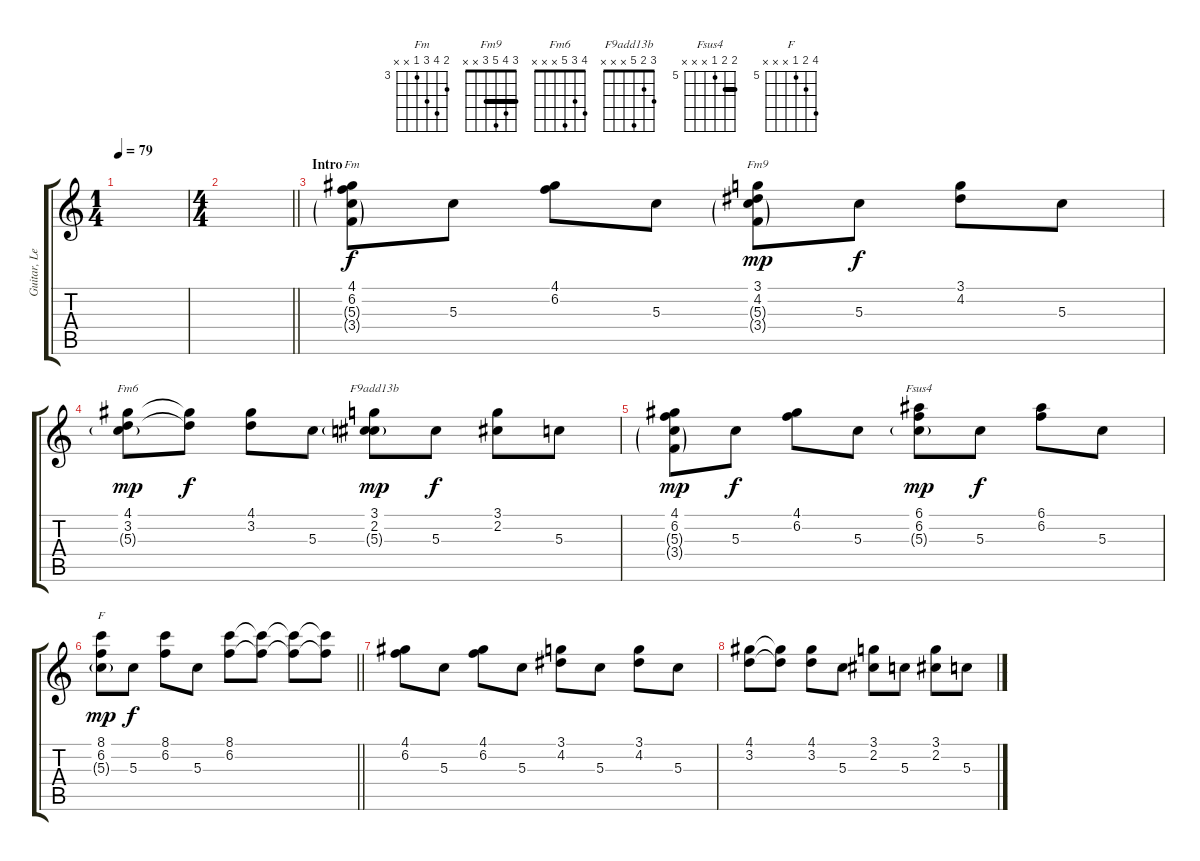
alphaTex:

\track ("Guitar, Lead" "Guitar, Le") {instrument electricguitarjazz}
\staff {score tabs}
\tuning (E4 B3 G3 D3 A2 E2) {hide}
\chord ("Fm" 4 6 5 3 x x) {firstfret 3}
\chord ("Fm9" 3 4 5 3 x x) {barre 3}
\chord ("Fm6" 4 3 5 x x x)
\chord ("F9add13b" 3 2 5 x x x)
\chord ("Fsus4" 6 6 5 x x x) {firstfret 5 barre 6}
\chord ("F" 8 6 5 x x x) {firstfret 5}
\ts (1 4)
\tempo 79
\clef g2
\ks c
|
\ts (4 4)
\barLineRight lightlight
|
\section ("" "Intro")
(4.1 6.2 5.3{g} 3.4{g}).8{ch "Fm"} 5.3.8{dy f} (4.1 6.2).8 5.3.8 (3.1 4.2 5.3{g} 3.4{g}).8{ch "Fm9" dy mp} 5.3.8{dy f} (3.1 4.2).8 5.3.8 |
(4.1 3.2 5.3{g}).8{ch "Fm6" dy mp} (4.1{t} 3.2{t}).8{dy f} (4.1 3.2).8 5.3.8 (3.1 2.2 5.3{g}).8{ch "F9add13b" dy mp} 5.3.8{dy f} (3.1 2.2).8 5.3.8 |
(4.1 6.2 5.3{g} 3.4{g}).8{dy mp} 5.3.8{dy f} (4.1 6.2).8 5.3.8 (6.1 6.2 5.3{g}).8{ch "Fsus4" dy mp} 5.3.8{dy f} (6.1 6.2).8 5.3.8 |
\barLineRight lightlight
(8.1 6.2 5.3{g}).8{ch "F" dy mp} 5.3.8{dy f} (8.1 6.2).8 5.3.8 (8.1 6.2).8 (8.1{t} 6.2{t}).8 (8.1{t} 6.2{t}).8 (8.1{t} 6.2{t}).8 |
(4.1 6.2).8 5.3.8 (4.1 6.2).8 5.3.8 (3.1 4.2).8 5.3.8 (3.1 4.2).8 5.3.8 |
(4.1 3.2).8 (4.1{t} 3.2{t}).8 (4.1 3.2).8 5.3.8 (3.1 2.2).8 5.3.8 (3.1 2.2).8 5.3.8
